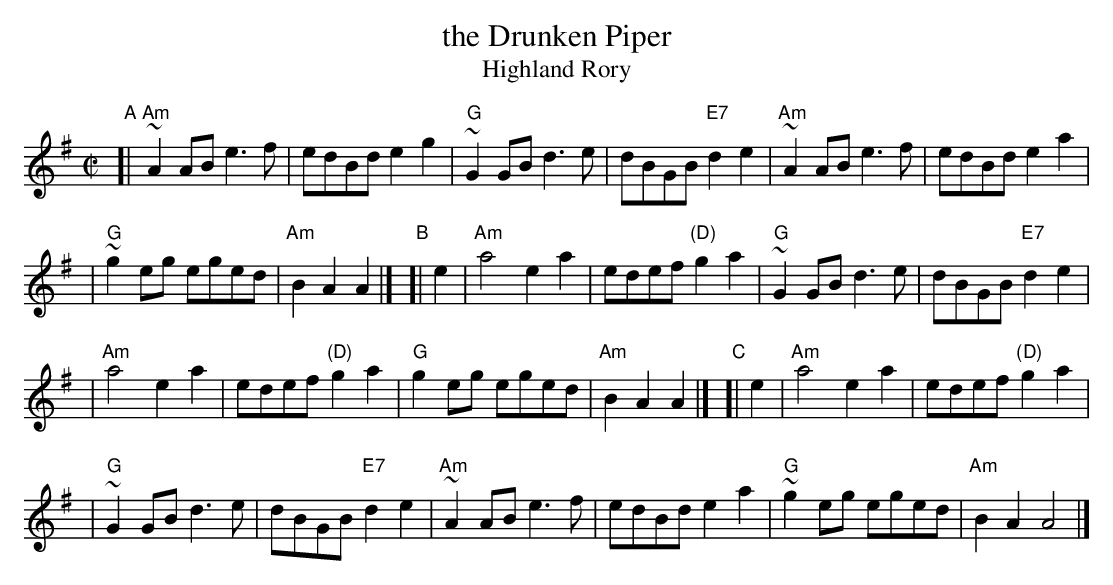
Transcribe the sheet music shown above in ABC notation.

X:1
T: the Drunken Piper
T: Highland Rory
M: C|
L: 1/8
K: ADor
"A"\
[| "Am"~A2AB e3f | edBd e2g2 \
| "G"~G2GB d3e | dBGB "E7"d2e2 \
|  "Am"~A2AB e3f | edBd e2a2 |
| "G"~g2eg eged | "Am"B2A2 A2 |] \
"B"[|\
e2 \
| "Am"a4 e2a2 | edef "(D)"g2a2 \
| "G"~G2GB d3e | dBGB "E7"d2e2 |
|  "Am"a4 e2a2 | edef "(D)"g2a2 \
| "G"g2eg eged | "Am"B2A2 A2 |] \
"C"[|\
e2 \
| "Am"a4 e2a2 | edef "(D)"g2a2 |
| "G"~G2GB d3e | dBGB "E7"d2e2 \
|  "Am"~A2AB e3f | edBd e2a2 \
| "G"~g2eg eged | "Am"B2A2 A4 |]
